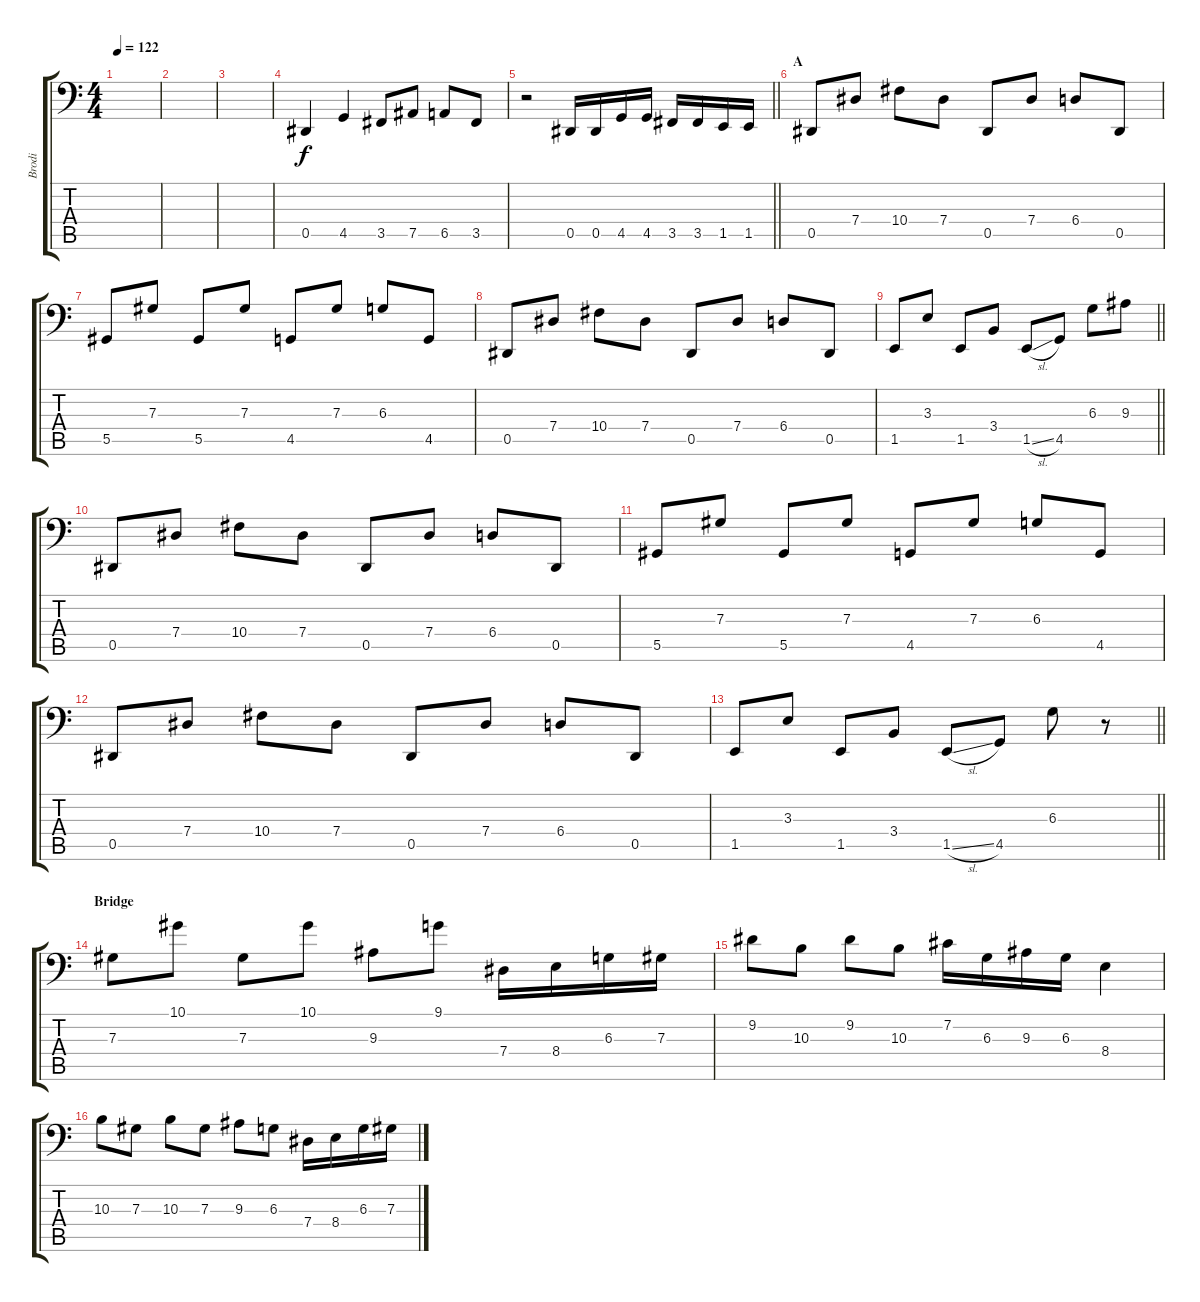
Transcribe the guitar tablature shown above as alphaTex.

\track ("Brodi" "Brodi") {solo instrument electricbassfinger}
\staff {score tabs}
\tuning (Bb2 Gb2 Db2 Ab1 Eb1 Ab0) {hide}
\ts (4 4)
\tempo 122
\clef f4
\ks c
|
|
|
0.5.4 4.5.4 3.5.8 7.5.8 6.5.8 3.5.8 |
\barLineRight lightlight
r.2 0.5.16 0.5.16 4.5.16 4.5.16 3.5.16 3.5.16 1.5.16 1.5.16 |
\section ("" "A")
0.5.8 7.4.8 10.4.8 7.4.8 0.5.8 7.4.8 6.4.8 0.5.8 |
5.5.8 7.3.8 5.5.8 7.3.8 4.5.8 7.3.8 6.3.8 4.5.8 |
0.5.8 7.4.8 10.4.8 7.4.8 0.5.8 7.4.8 6.4.8 0.5.8 |
\barLineRight lightlight
1.5.8 3.3.8 1.5.8 3.4.8 1.5{sl}.8 4.5.8 6.3.8 9.3.8 |
\section ("" " ")
0.5.8 7.4.8 10.4.8 7.4.8 0.5.8 7.4.8 6.4.8 0.5.8 |
5.5.8 7.3.8 5.5.8 7.3.8 4.5.8 7.3.8 6.3.8 4.5.8 |
0.5.8 7.4.8 10.4.8 7.4.8 0.5.8 7.4.8 6.4.8 0.5.8 |
\barLineRight lightlight
1.5.8 3.3.8 1.5.8 3.4.8 1.5{sl}.8 4.5.8 6.3.8 r.8 |
\section ("" "Bridge")
7.3.8 10.1.8 7.3.8 10.1.8 9.3.8 9.1.8 7.4.16 8.4.16 6.3.16 7.3.16 |
9.2.8 10.3.8 9.2.8 10.3.8 7.2.16 6.3.16 9.3.16 6.3.16 8.4.4 |
10.3.8 7.3.8 10.3.8 7.3.8 9.3.8 6.3.8 7.4.16 8.4.16 6.3.16 7.3.16
